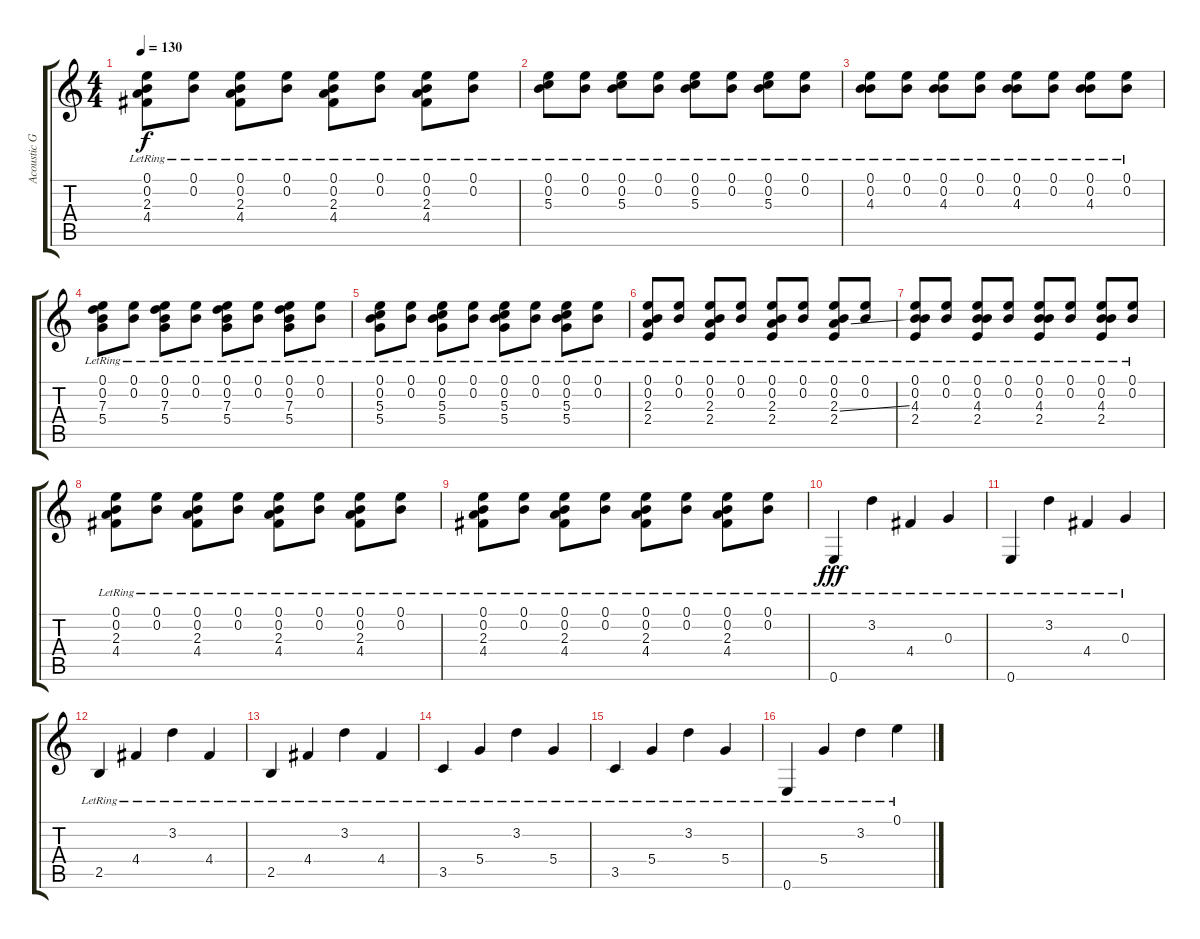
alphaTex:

\track ("Acoustic Guitar 2" "Acoustic G") {instrument acousticguitarsteel}
\staff {score tabs}
\tuning (E4 B3 G3 D3 A2 E2) {hide}
\ts (4 4)
\tempo 130
\clef g2
\ks c
(0.1{lr} 0.2{lr} 2.3{lr} 4.4{lr}).8{dy f} (0.1{lr} 0.2{lr}).8 (0.1{lr} 0.2{lr} 2.3{lr} 4.4{lr}).8 (0.1{lr} 0.2{lr}).8 (0.1{lr} 0.2{lr} 2.3{lr} 4.4{lr}).8 (0.1{lr} 0.2{lr}).8 (0.1{lr} 0.2{lr} 2.3{lr} 4.4{lr}).8 (0.1{lr} 0.2{lr}).8 |
(0.1{lr} 0.2{lr} 5.3{lr}).8 (0.1{lr} 0.2{lr}).8 (0.1{lr} 0.2{lr} 5.3{lr}).8 (0.1{lr} 0.2{lr}).8 (0.1{lr} 0.2{lr} 5.3{lr}).8 (0.1{lr} 0.2{lr}).8 (0.1{lr} 0.2{lr} 5.3{lr}).8 (0.1{lr} 0.2{lr}).8 |
(0.1{lr} 0.2{lr} 4.3{lr}).8 (0.1{lr} 0.2{lr}).8 (0.1{lr} 0.2{lr} 4.3{lr}).8 (0.1{lr} 0.2{lr}).8 (0.1{lr} 0.2{lr} 4.3{lr}).8 (0.1{lr} 0.2{lr}).8 (0.1{lr} 0.2{lr} 4.3{lr}).8 (0.1{lr} 0.2{lr}).8 |
(0.1{lr} 0.2{lr} 7.3{lr} 5.4{lr}).8 (0.1{lr} 0.2{lr}).8 (0.1{lr} 0.2{lr} 7.3{lr} 5.4{lr}).8 (0.1{lr} 0.2{lr}).8 (0.1{lr} 0.2{lr} 7.3{lr} 5.4{lr}).8 (0.1{lr} 0.2{lr}).8 (0.1{lr} 0.2{lr} 7.3{lr} 5.4{lr}).8 (0.1{lr} 0.2{lr}).8 |
(0.1{lr} 0.2{lr} 5.3{lr} 5.4{lr}).8 (0.1{lr} 0.2{lr}).8 (0.1{lr} 0.2{lr} 5.3{lr} 5.4{lr}).8 (0.1{lr} 0.2{lr}).8 (0.1{lr} 0.2{lr} 5.3{lr} 5.4{lr}).8 (0.1{lr} 0.2{lr}).8 (0.1{lr} 0.2{lr} 5.3{lr} 5.4{lr}).8 (0.1{lr} 0.2{lr}).8 |
(0.1{lr} 0.2{lr} 2.3{lr} 2.4{lr}).8 (0.1{lr} 0.2{lr}).8 (0.1{lr} 0.2{lr} 2.3{lr} 2.4{lr}).8 (0.1{lr} 0.2{lr}).8 (0.1{lr} 0.2{lr} 2.3{lr} 2.4{lr}).8 (0.1{lr} 0.2{lr}).8 (0.1{lr} 0.2{lr} 2.3{ss lr} 2.4{lr}).8 (0.1{lr} 0.2{lr}).8 |
(0.1{lr} 0.2{lr} 4.3{lr} 2.4{lr}).8 (0.1{lr} 0.2{lr}).8 (0.1{lr} 0.2{lr} 4.3{lr} 2.4{lr}).8 (0.1{lr} 0.2{lr}).8 (0.1{lr} 0.2{lr} 4.3{lr} 2.4{lr}).8 (0.1{lr} 0.2{lr}).8 (0.1{lr} 0.2{lr} 4.3{lr} 2.4{lr}).8 (0.1{lr} 0.2{lr}).8 |
(0.1{lr} 0.2{lr} 2.3{lr} 4.4{lr}).8 (0.1{lr} 0.2{lr}).8 (0.1{lr} 0.2{lr} 2.3{lr} 4.4{lr}).8 (0.1{lr} 0.2{lr}).8 (0.1{lr} 0.2{lr} 2.3{lr} 4.4{lr}).8 (0.1{lr} 0.2{lr}).8 (0.1{lr} 0.2{lr} 2.3{lr} 4.4{lr}).8 (0.1{lr} 0.2{lr}).8 |
(0.1{lr} 0.2{lr} 2.3{lr} 4.4{lr}).8 (0.1{lr} 0.2{lr}).8 (0.1{lr} 0.2{lr} 2.3{lr} 4.4{lr}).8 (0.1{lr} 0.2{lr}).8 (0.1{lr} 0.2{lr} 2.3{lr} 4.4{lr}).8 (0.1{lr} 0.2{lr}).8 (0.1{lr} 0.2{lr} 2.3{lr} 4.4{lr}).8 (0.1{lr} 0.2{lr}).8 |
0.6{lr}.4{dy fff volume 12} 3.2{lr}.4 4.4{lr}.4 0.3{lr}.4 |
0.6{lr}.4 3.2{lr}.4 4.4{lr}.4 0.3{lr}.4 |
2.5{lr}.4 4.4{lr}.4 3.2{lr}.4 4.4{lr}.4 |
2.5{lr}.4 4.4{lr}.4 3.2{lr}.4 4.4{lr}.4 |
3.5{lr}.4 5.4{lr}.4 3.2{lr}.4 5.4{lr}.4 |
3.5{lr}.4 5.4{lr}.4 3.2{lr}.4 5.4{lr}.4 |
0.6{lr}.4 5.4{lr}.4 3.2{lr}.4 0.1{lr}.4
